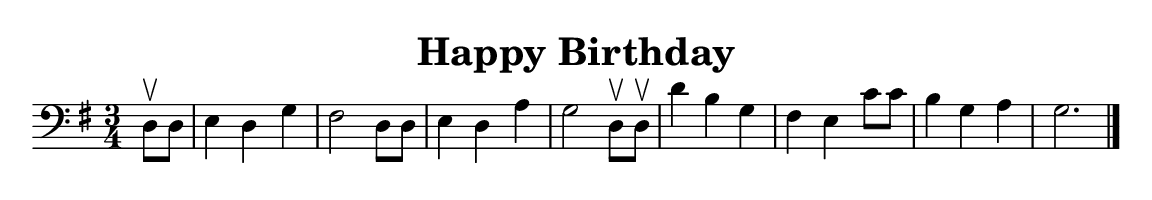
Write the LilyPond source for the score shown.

#(set-global-staff-size 21)

\version "2.18.2"

\header {
  title    = "Happy Birthday"
  composer = ""
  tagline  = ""
}

\language "italiano"

% iPad Pro 12.9

\paper {
  paper-width  = 195\mm
  paper-height = 260\mm
  indent = #0
  page-count = #1
  line-width = #184
  print-page-number = ##f
  ragged-last-bottom = ##t
  ragged-bottom = ##f
%  ragged-last = ##t
}

\score {
  \new Staff {
   \override Hairpin.to-barline = ##f
   \time 3/4
   \clef "bass"
   \key sol \major
   
   \partial 4 re8\upbow re8
   | mi4 re4 sol4
   | fad2 re8 re8
   | mi4 re4 la4
   | sol2 re8\upbow re8\upbow
   | re'4 si4 sol4
   | fad4 mi4 do'8 do'8
   | si4 sol4 la4
   | sol2.
   \bar "|."
 }
}
